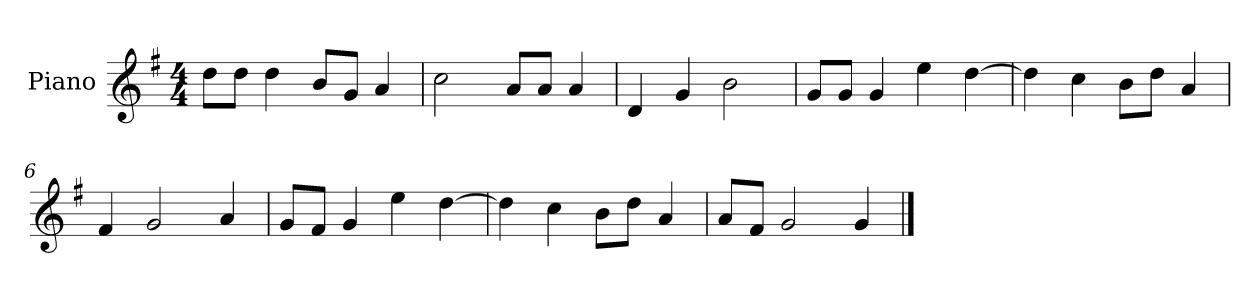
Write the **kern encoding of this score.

**kern
*part1
*staff1
*I"Piano
*I'P-no
*clefG2
*k[f#]
*M4/4
*MM90
=1
8dd\L
8dd\J
4dd\
8b/L
8g/J
4a/
=2
2cc\
8a/L
8a/J
4a/
=3
4d/
4g/
2b\
=4
8g/L
8g/J
4g/
4ee\
[4dd\
=5
4dd\]
4cc\
8b\L
8dd\J
4a/
=6
4f#/
2g/
4a/
=7
8g/L
8f#/J
4g/
4ee\
[4dd\
=8
4dd\]
4cc\
8b\L
8dd\J
4a/
!!LO:LB:g=z
=9
8a/L
8f#/J
2g/
4g/
==
*-
